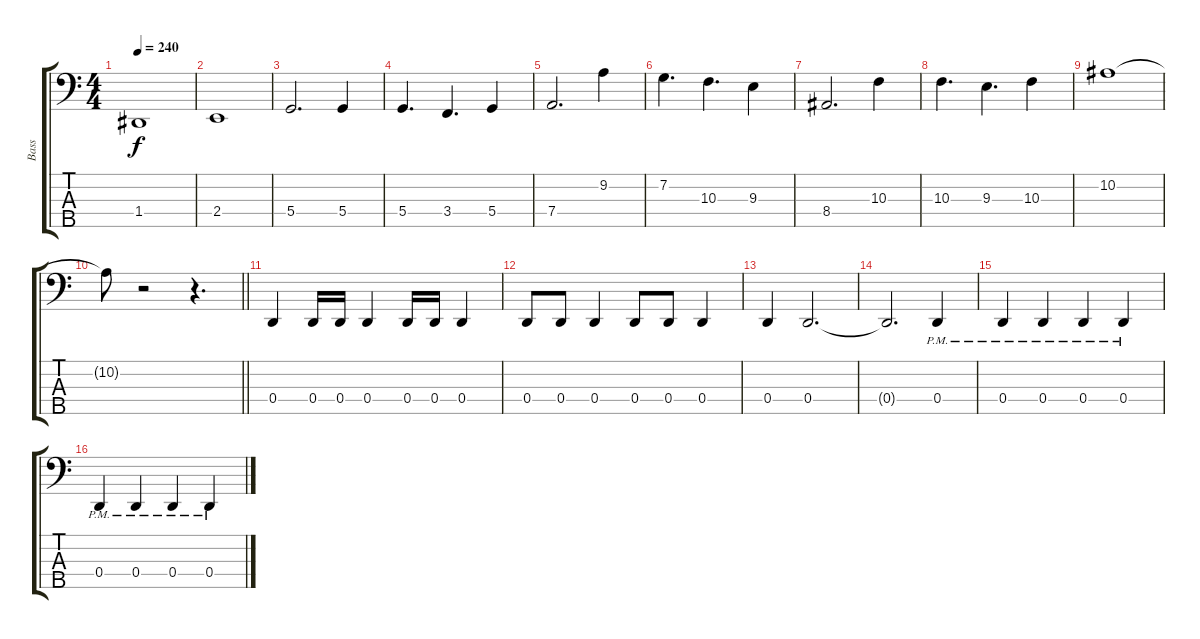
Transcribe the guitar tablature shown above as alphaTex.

\track ("Bass" "Bass") {instrument electricbasspick}
\staff {score tabs}
\tuning (F2 C2 G1 D1 A0) {hide}
\ts (4 4)
\tempo 240
\clef f4
\ks c
1.4.1{dy f} |
2.4.1 |
5.4.2{d} 5.4.4 |
5.4.4{d} 3.4.4{d} 5.4.4 |
7.4.2{d} 9.2.4 |
7.2.4{d} 10.3.4{d} 9.3.4 |
8.4.2{d} 10.3.4 |
10.3.4{d} 9.3.4{d} 10.3.4 |
10.2.1 |
\barLineRight lightlight
10.2{t}.8 r.2 r.4{d} |
0.4.4 0.4.16 0.4.16 0.4.4 0.4.16 0.4.16 0.4.4 |
0.4.8 0.4.8 0.4.4 0.4.8 0.4.8 0.4.4 |
0.4.4 0.4.2{d} |
0.4{t}.2{d} 0.4{pm}.4 |
0.4{pm}.4 0.4{pm}.4 0.4{pm}.4 0.4{pm}.4 |
0.4{pm}.4 0.4{pm}.4 0.4{pm}.4 0.4{pm}.4
